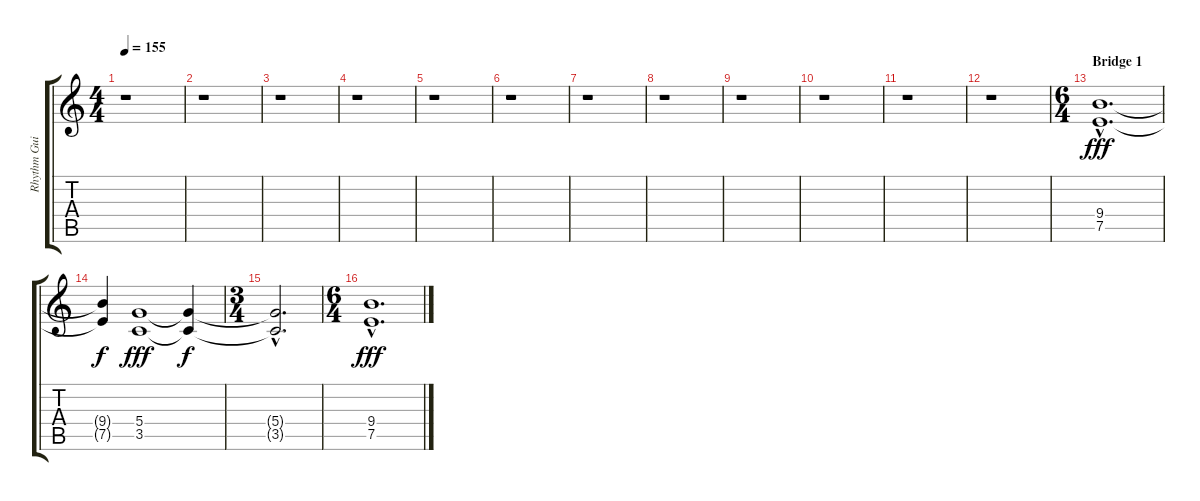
\track ("Rhythm Guitar" "Rhythm Gui") {instrument distortionguitar}
\staff {score tabs}
\tuning (E4 B3 G3 D3 A2 E2) {hide}
\ts (4 4)
\tempo 155
\clef g2
\ks c
r.1{dy fff} |
r.1 |
r.1 |
r.1 |
r.1 |
r.1 |
r.1 |
r.1 |
r.1 |
r.1 |
r.1 |
r.1 |
\ts (6 4)
\section ("" "Bridge 1")
(9.4{hac} 7.5{hac}).1{d} |
(9.4{t} 7.5{t}).4{dy f} (5.4 3.5).1{dy fff} (5.4{t} 3.5{t}).4{dy f} |
\ts (3 4)
(5.4{hac t} 3.5{hac t}).2{d} |
\ts (6 4)
(9.4{hac} 7.5{hac}).1{d dy fff}
